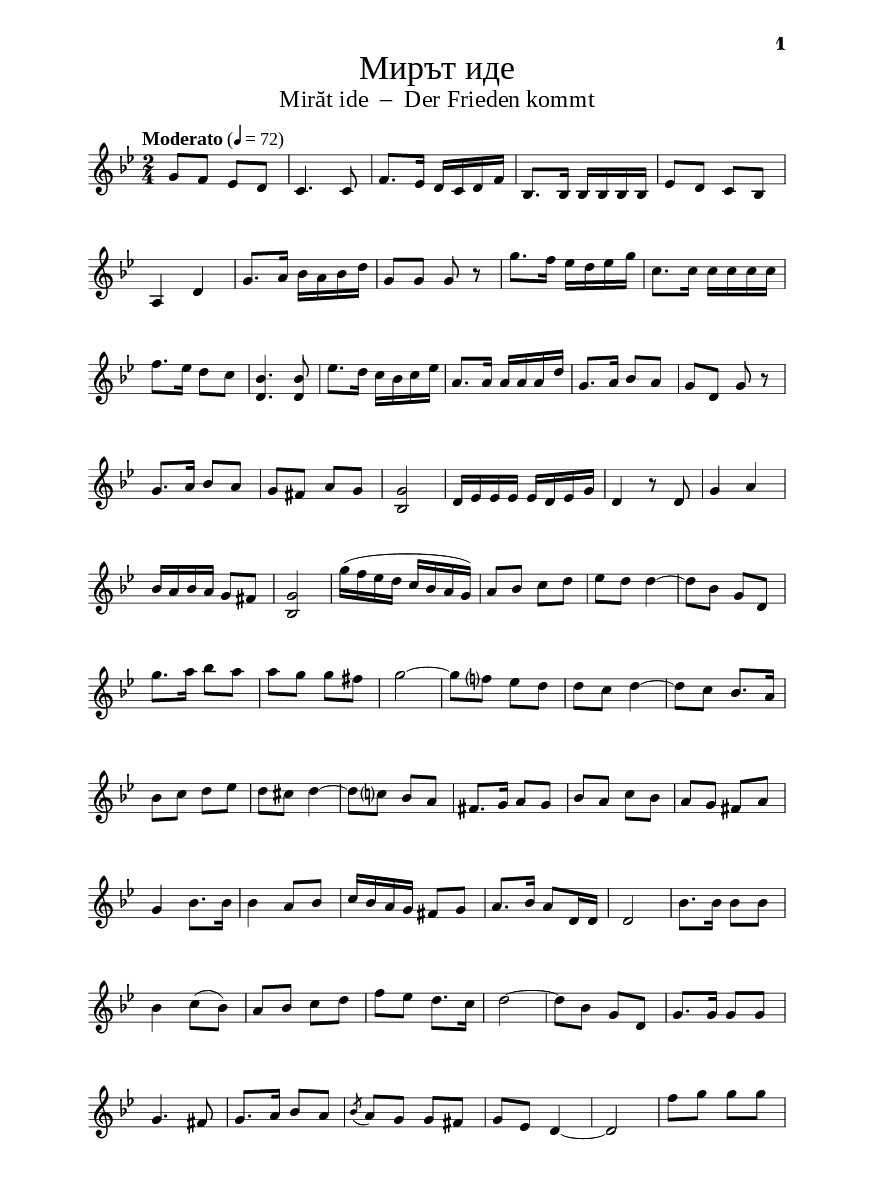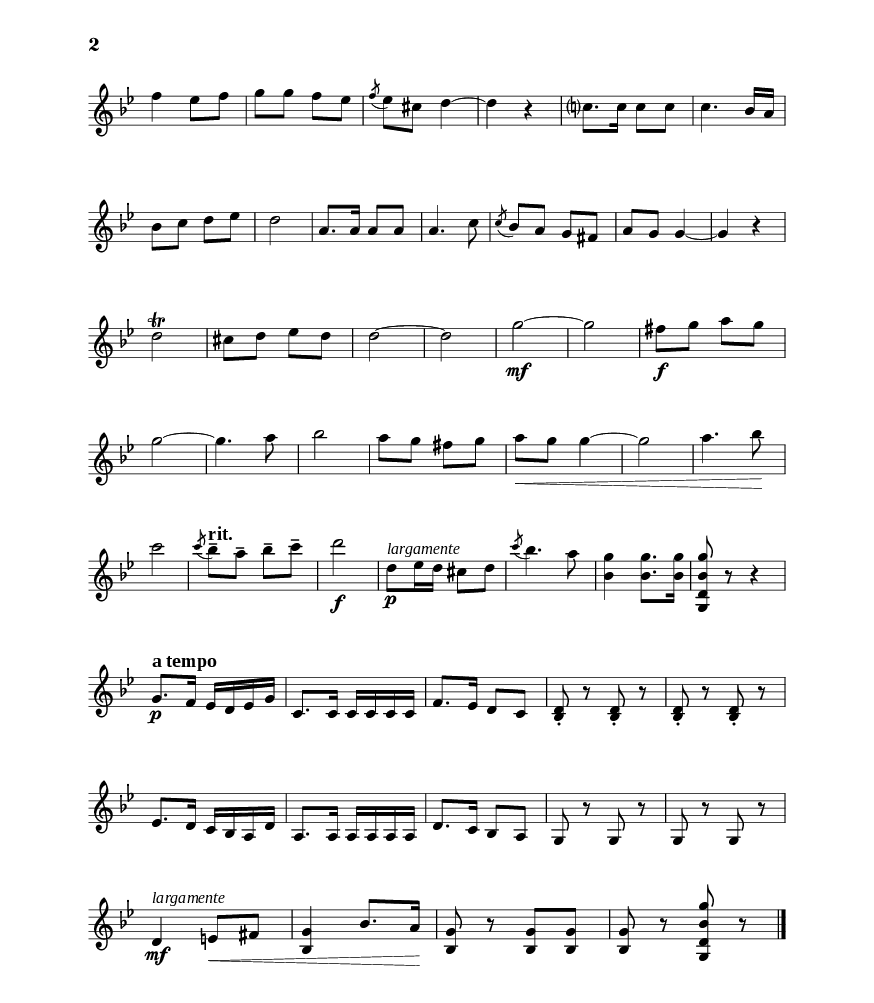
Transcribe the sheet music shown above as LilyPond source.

\version "2.24.2"

% include paper part and global functions
\include "include/globals.ily"

\bookpart {
  \label #'ref156
  \tocItem \markup "Мирът иде – Mirăt ide"
  \include "include/bookpart-paper.ily"
  \score {
    \include "include/score-layout.ily"

    \new Voice \relative c' {
      \clef treble
      \key g \minor
      \time 2/4
      \tempoFunc "Moderato" 4 "72"
      \autoBeamOff
      g'8[f8] es8[d8] | \noBreak
      c4. c8 | \noBreak
      f8.[es16] d16[c16 d16 f16] | \noBreak
      bes,8.[bes16] bes16[bes16 bes16 bes16] | \noBreak
      es8[d8] c8[bes8] | \break

      a4 d4 | \noBreak
      g8.[a16] bes[a bes d] | \noBreak
      g,8[g] g r | \noBreak
      g'8.[f16] ees[d es g] | \noBreak
      c,8.[c16] c[c c c] | \break

      f8.[es16] d8[c] | \noBreak
      <d, bes'>4. <d bes'>8 | \noBreak
      ees'8.[d16] c[bes c ees] | \noBreak
      a,8.[a16] \stemUp a[a a d] | \noBreak
      g,8.[a16] bes8[a] | \noBreak
      g[d] g r | \break

      g8.[a16] bes8[a] | \noBreak
      g[fis] a[g] | \noBreak
      <bes, g'>2 | \noBreak
      d16[ees ees ees] ees[d ees g] | \noBreak
      d4 r8 d | \noBreak
      g4 a | \break

      bes16[a bes a] g8[fis] | \noBreak
      <bes, g'>2 | \noBreak \stemNeutral
      g''16([f ees d] c[bes a g]) | \noBreak
      a8[bes] c[d] | \noBreak
      es[d] d4~ | \noBreak
      d8[bes] g[d] \break

      g'8.[a16] bes8[a] | \noBreak
      a[g] g[fis] | \noBreak
      g2~ | \noBreak
      g8[f?] ees[d] | \noBreak
      d[c] d4 ~ | \noBreak
      d8[c] bes8.[a16] | \break

      bes8[c] d[ees] | \noBreak
      d[cis] d4~ | \noBreak
      d8[c?] bes[a] | \noBreak
      fis8.[g16] a8[g] | \noBreak
      bes[a] c[bes] | \barNumberCheck #40 \noBreak
      a[g] fis[a] | \break

      g4 bes8.[bes16] | \noBreak
      bes4 a8[bes] | \noBreak
      c16[bes a g] fis8[g] | \noBreak
      a8.[bes16] a8[d,16 d] | \noBreak
      d2 | \noBreak
      bes'8.[bes16] bes8[bes] | \break

      bes4 c8([bes]) | \noBreak
      a[bes] c[d] | \noBreak
      f[ees] d8.[c16] | \barNumberCheck #50 \noBreak
      d2~ | \noBreak
      d8[bes] g[d] | \noBreak
      g8.[g16] g8[g] | \break

      g4. fis8 | \noBreak
      g8.[a16] bes8[a] | \noBreak
      \acciaccatura { bes } a[g] g[fis] | \noBreak
      g[ees] d4~ | \noBreak
      d2 | \noBreak
      f'8[g] g[g] | \break

      f4 ees8[f] | \noBreak
      g[g] f[ees] | \noBreak
      \acciaccatura { f } ees[cis] d4~ | \noBreak
      d r | \noBreak
      c?8.[c16] c8[c] | \noBreak
      c4. bes16[a] | \break

      bes8[c] d[ees] | \noBreak
      d2 | \noBreak
      a8.[a16] a8[a] | \noBreak
      a4. c8 | \noBreak
      \acciaccatura { c } bes[a] g[fis] | \noBreak
      a[g] g4~ | \noBreak
      g r | \break

      d'2\trill | \noBreak
      cis8[d] ees[d] | \noBreak
      d2~ | \noBreak
      d2 | \noBreak
      g2\mf ~ | \noBreak
      g2 | \noBreak
      fis8\f[g] a[g] | \break

      g2~ | \noBreak
      g4. a8 | \noBreak
      bes2 | \noBreak
      a8[g] fis[g] | \noBreak
      a\<[g] g4 ~ | \noBreak
      g2 | \noBreak
      a4. bes8\! | \break

      c2 | \noBreak
      \acciaccatura { c8 } \tempo "rit." bes \tenuto[a\tenuto] bes\tenuto[c\tenuto] \noBreak
      d2\f \noBreak
      d,8^\markup{ \italic {largamente} }\p[ees16 d] cis8[d]  | \noBreak
      \acciaccatura { c' } bes4. a8 | \noBreak
      <g bes,>4 <g bes,>8.[<g bes,>16] | \noBreak
      <g,, d' bes' g'>8 r r4 | \break

      \tempo "a tempo"
      g'8.\p[f16] ees[d ees g] | \noBreak
      c,8.[c16] c[c c c] | \noBreak
      f8.[ees16] d8[c] | \noBreak
      <bes d>8\staccato r  <bes d>8\staccato r | \noBreak
      <bes d>8\staccato r  <bes d>8\staccato r | \break

      ees8.[d16] c[bes a d] | \noBreak
      a8.[a16] a[a a a] | \barNumberCheck #100 \noBreak
      d8.[c16] bes8[a] | \noBreak
      g r g r | \noBreak
      g r g r | \break

      d'4\mf^\markup{ \italic {largamente} } e!8\<[fis] | \noBreak
      <bes, g'>4 bes'8.[a16]\! | \noBreak
      <bes, g'>8 r <bes g'>[<bes g'>] \noBreak
      <bes g'> r <g d' bes' g'> r | \bar "|."

    }

    \addlyrics {


    }

    \addlyrics {

    }
    \header {
      title = \titleFunc "Мирът иде" "Mirăt ide  –  Der Frieden kommt"
    }

    \midi{}

  } % score
  %\markup \dc-two "D.C." "con repitione"

  %\pageBreak

  % include foreign translation(s) of the song
  %\include "../../lyrics/de/020_bratstvo_edinstvo_lyrics_de.ly"

} % bookpart
